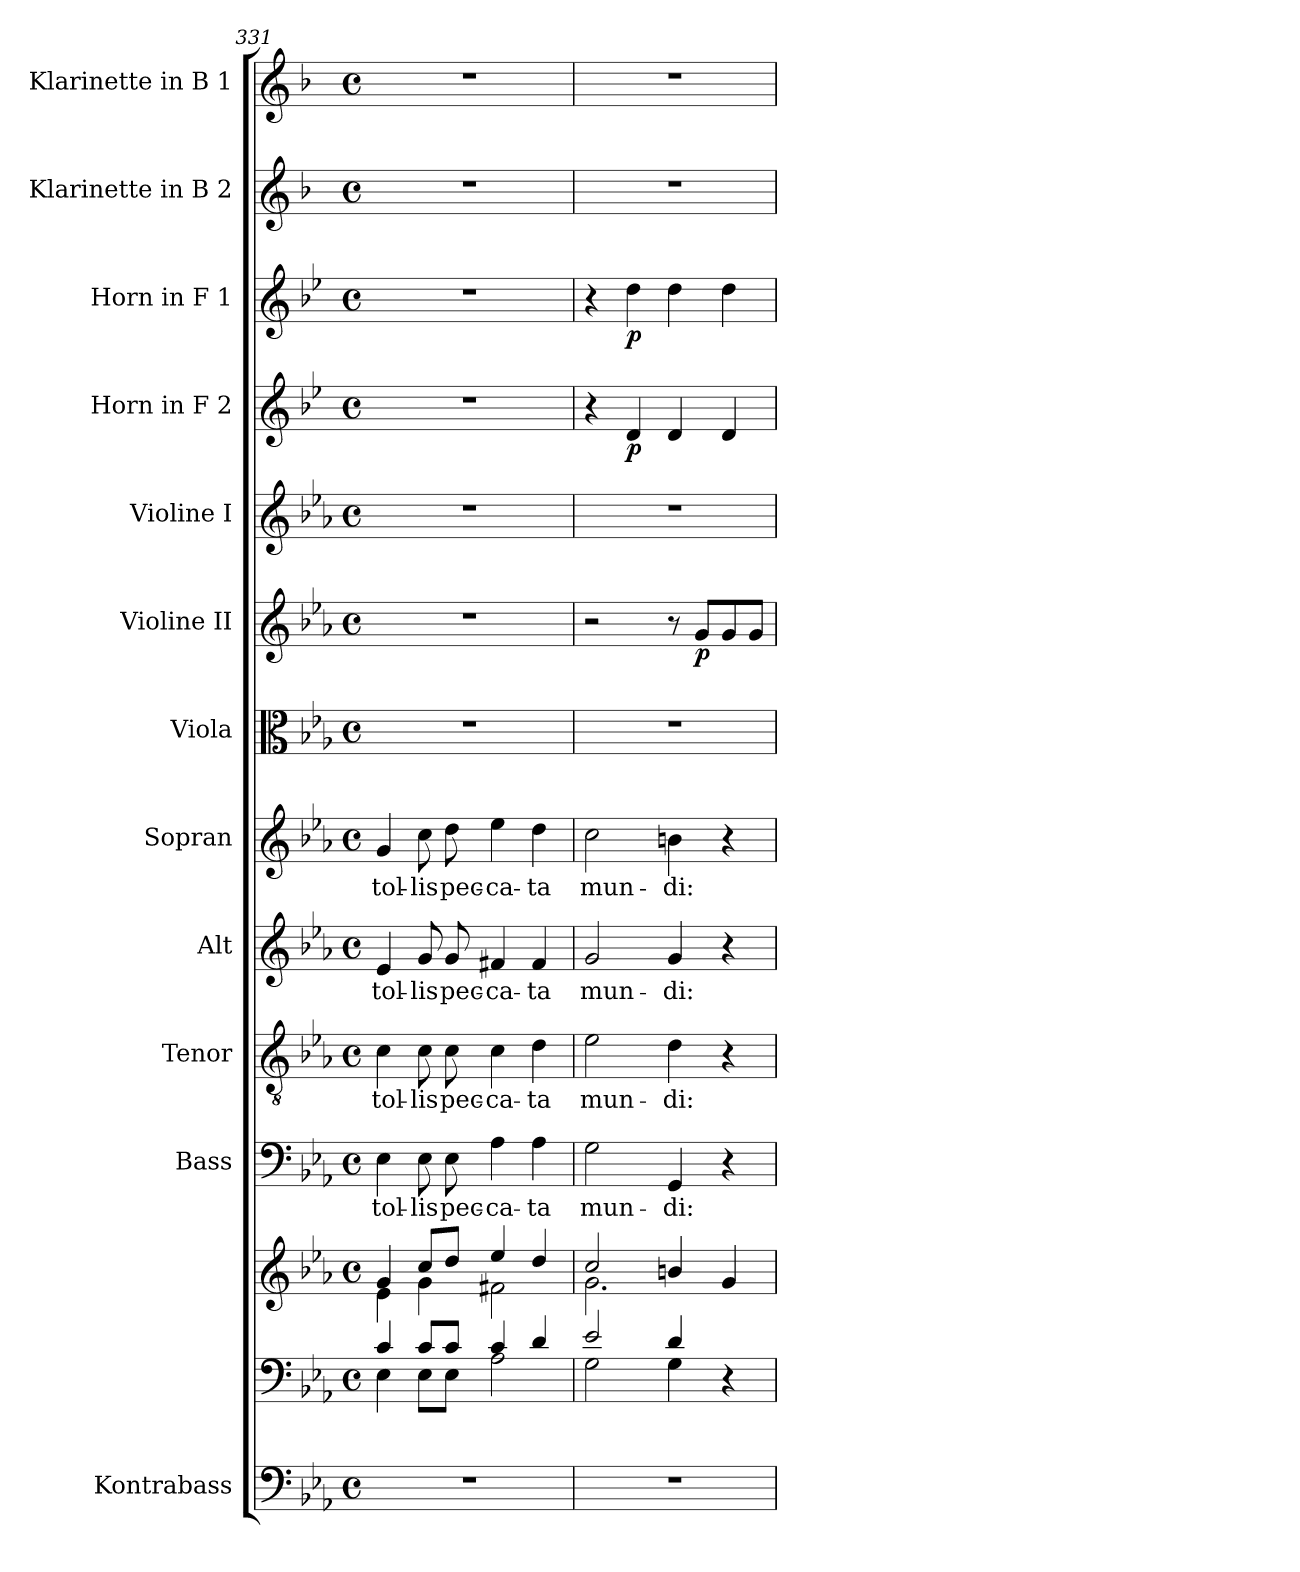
**kern	**kern	**kern	**kern	**text	**kern	**text	**kern	**text	**kern	**text	**kern	**kern	**dynam	**kern	**kern	**dynam	**kern	**dynam	**kern	**kern
*part13	*part12	*part12	*part11	*part11	*part10	*part10	*part9	*part9	*part8	*part8	*part7	*part6	*part6	*part5	*part4	*part4	*part3	*part3	*part2	*part1
*staff14	*staff13	*staff12	*staff11	*staff11	*staff10	*staff10	*staff9	*staff9	*staff8	*staff8	*staff7	*staff6	*staff6	*staff5	*staff4	*staff4	*staff3	*staff3	*staff2	*staff1
*I"Kontrabass	*	*	*I"Bass	*	*I"Tenor	*	*I"Alt	*	*I"Sopran	*	*I"Viola	*I"Violine II	*	*I"Violine I	*I"Horn in F 2	*	*I"Horn in F 1	*	*I"Klarinette in B 2	*I"Klarinette in B 1
*I'Kb.	*	*	*I'B	*	*I'T	*	*I'A	*	*I'S	*	*I'Vla.	*I'Vl. II	*	*I'Vl. I	*I'Hrn. 2	*	*I'Hrn. 1	*	*	*
*clefF4	*clefF4	*clefG2	*clefF4	*	*clefGv2	*	*clefG2	*	*clefG2	*	*clefC3	*clefG2	*	*clefG2	*clefG2	*	*clefG2	*	*clefG2	*clefG2
*ITrd7c12	*	*	*	*	*	*	*	*	*	*	*	*	*	*	*ITrd4c7	*	*ITrd4c7	*	*ITrd1c2	*ITrd1c2
*k[b-e-a-]	*k[b-e-a-]	*k[b-e-a-]	*k[b-e-a-]	*	*k[b-e-a-]	*	*k[b-e-a-]	*	*k[b-e-a-]	*	*k[b-e-a-]	*k[b-e-a-]	*	*k[b-e-a-]	*k[b-e-a-]	*	*k[b-e-a-]	*	*k[b-e-a-]	*k[b-e-a-]
*E-:	*E-:	*E-:	*E-:	*	*E-:	*	*E-:	*	*E-:	*	*E-:	*E-:	*	*E-:	*E-:	*	*E-:	*	*E-:	*E-:
*M4/4	*M4/4	*M4/4	*M4/4	*	*M4/4	*	*M4/4	*	*M4/4	*	*M4/4	*M4/4	*	*M4/4	*M4/4	*	*M4/4	*	*M4/4	*M4/4
*met(c)	*met(c)	*met(c)	*met(c)	*	*met(c)	*	*met(c)	*	*met(c)	*	*met(c)	*met(c)	*	*met(c)	*met(c)	*	*met(c)	*	*met(c)	*met(c)
=331	=331	=331	=331	=331	=331	=331	=331	=331	=331	=331	=331	=331	=331	=331	=331	=331	=331	=331	=331	=331
*	*^	*^	*	*	*	*	*	*	*	*	*	*	*	*	*	*	*	*	*	*
!	!	!	!	!	!	!LO:LY:b	!	!LO:LY:b	!	!LO:LY:b	!	!LO:LY:b	!	!	!	!	!	!	!	!	!	!
1r	4c/	4E-\	4g/	4e-\	4E-\	tol-	4c\	tol-	4e-/	tol-	4g/	tol-	1r	1r	.	1r	1r	.	1r	.	1r	1r
!	!	!	!	!	!	!LO:LY:b	!	!LO:LY:b	!	!LO:LY:b	!	!LO:LY:b	!	!	!	!	!	!	!	!	!	!
.	8c/L	8E-\L	8cc/L	4g\	8E-\	-lis	8c\	-lis	8g/	-lis	8cc\	-lis	.	.	.	.	.	.	.	.	.	.
!	!	!	!	!	!	!LO:LY:b	!	!LO:LY:b	!	!LO:LY:b	!	!LO:LY:b	!	!	!	!	!	!	!	!	!	!
.	8c/J	8E-\J	8dd/J	.	8E-\	pec-	8c\	pec-	8g/	pec-	8dd\	pec-	.	.	.	.	.	.	.	.	.	.
!	!	!	!	!	!	!LO:LY:b	!	!LO:LY:b	!	!LO:LY:b	!	!LO:LY:b	!	!	!	!	!	!	!	!	!	!
.	4c/	2A-\	4ee-/	2f#X\	4A-\	-ca-	4c\	-ca-	4f#X/	-ca-	4ee-\	-ca-	.	.	.	.	.	.	.	.	.	.
!	!	!	!	!	!	!LO:LY:b	!	!LO:LY:b	!	!LO:LY:b	!	!LO:LY:b	!	!	!	!	!	!	!	!	!	!
.	4d/	.	4dd/	.	4A-\	-ta	4d\	-ta	4f#/	-ta	4dd\	-ta	.	.	.	.	.	.	.	.	.	.
=332	=332	=332	=332	=332	=332	=332	=332	=332	=332	=332	=332	=332	=332	=332	=332	=332	=332	=332	=332	=332	=332	=332
!	!	!	!	!	!	!LO:LY:b	!	!LO:LY:b	!	!LO:LY:b	!	!LO:LY:b	!	!	!	!	!	!	!	!	!	!
1r	2e-/	2G\	2cc/	2.g\	2G\	mun-	2e-\	mun-	2g/	mun-	2cc\	mun-	1r	2r	.	1r	4r	.	4r	.	1r	1r
!	!	!	!	!	!	!	!	!	!	!	!	!	!	!	!	!	!	!LO:DY:b	!	!LO:DY:b	!	!
.	.	.	.	.	.	.	.	.	.	.	.	.	.	.	.	.	4G/	p	4g\	p	.	.
!	!	!	!	!	!	!LO:LY:b	!	!LO:LY:b	!	!LO:LY:b	!	!LO:LY:b	!	!	!	!	!	!	!	!	!	!
.	4d/	4G\	4bn/	.	4GG/	-di:	4d\	-di:	4g/	-di:	4bn\	-di:	.	8r	.	.	4G/	.	4g\	.	.	.
!	!	!	!	!	!	!	!	!	!	!	!	!	!	!	!LO:DY:b	!	!	!	!	!	!	!
.	.	.	.	.	.	.	.	.	.	.	.	.	.	8g/L	p	.	.	.	.	.	.	.
.	4r	4ryy	4g/	4ryy	4r	.	4r	.	4r	.	4r	.	.	8g/	.	.	4G/	.	4g\	.	.	.
.	.	.	.	.	.	.	.	.	.	.	.	.	.	8g/J	.	.	.	.	.	.	.	.
*	*v	*v	*	*	*	*	*	*	*	*	*	*	*	*	*	*	*	*	*	*	*	*
*	*	*v	*v	*	*	*	*	*	*	*	*	*	*	*	*	*	*	*	*	*	*
=	=	=	=	=	=	=	=	=	=	=	=	=	=	=	=	=	=	=	=	=
*-	*-	*-	*-	*-	*-	*-	*-	*-	*-	*-	*-	*-	*-	*-	*-	*-	*-	*-	*-	*-
